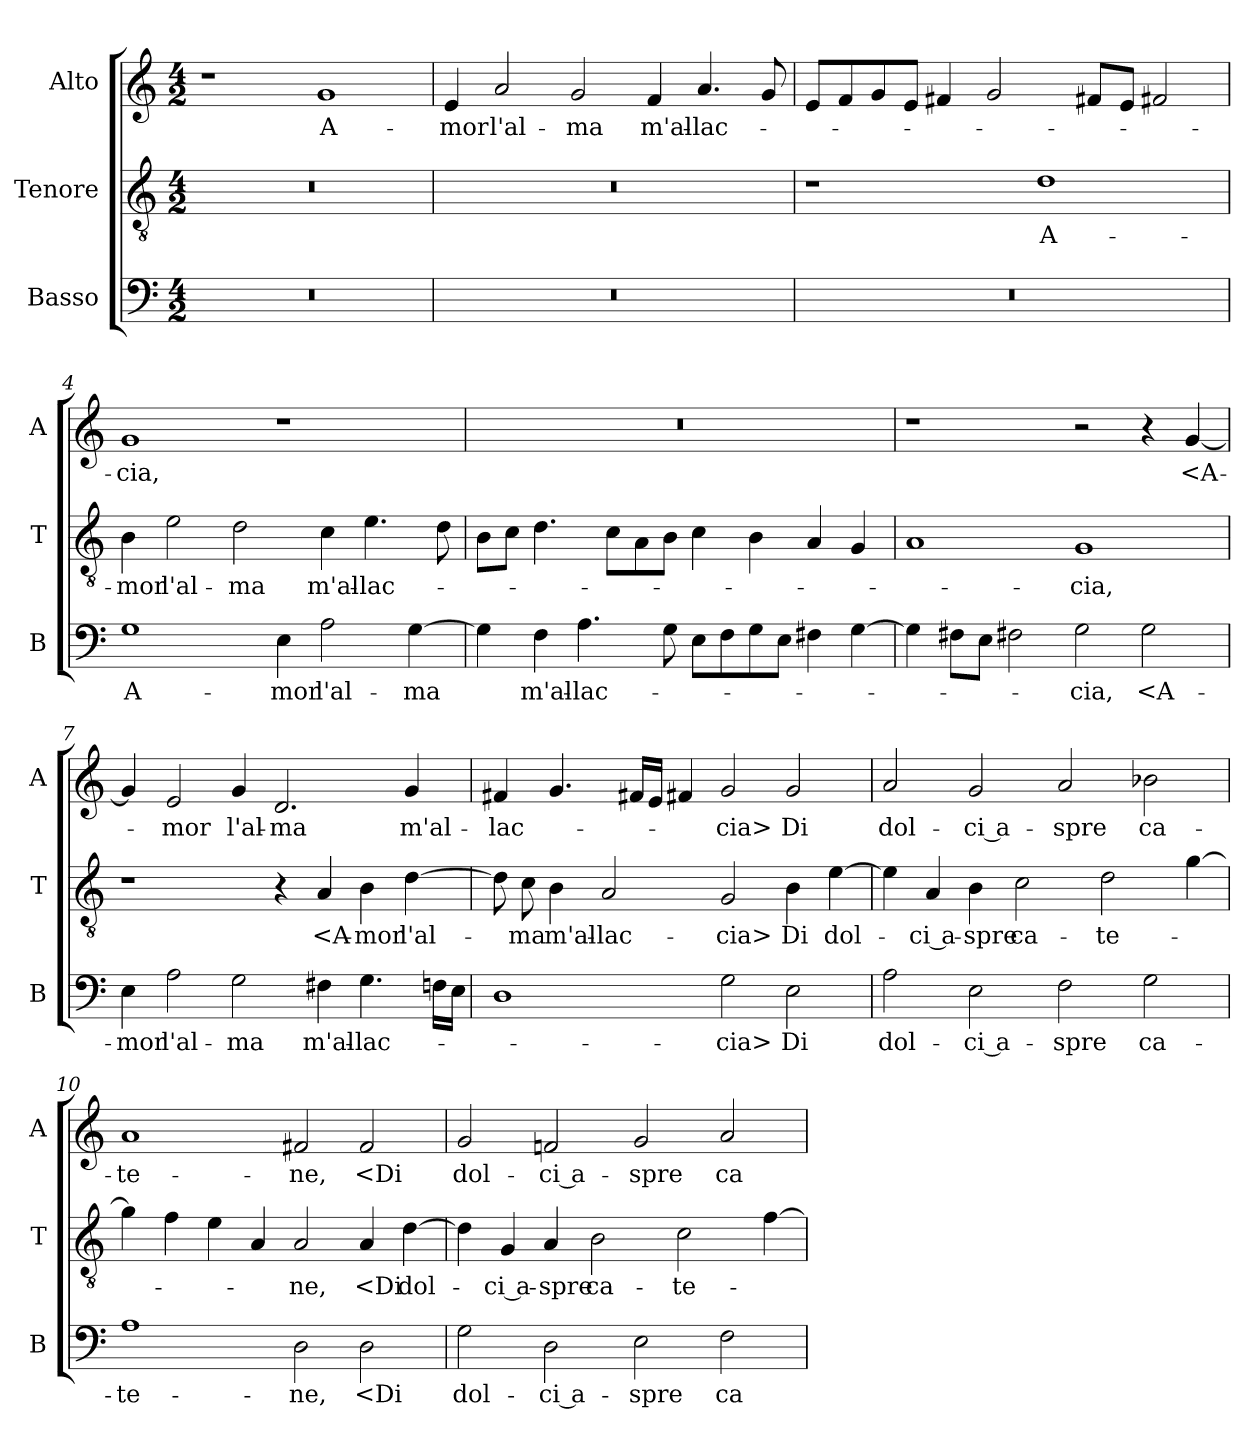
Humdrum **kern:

**kern	**text	**kern	**text	**kern	**text
*part3	*part3	*part2	*part2	*part1	*part1
*staff3	*staff3	*staff2	*staff2	*staff1	*staff1
*I"Basso	*	*I"Tenore	*	*I"Alto	*
*I'B	*	*I'T	*	*I'A	*
*clefF4	*	*clefGv2	*	*clefG2	*
*k[]	*	*k[]	*	*k[]	*
*M4/2	*	*M4/2	*	*M4/2	*
=1	=1	=1	=1	=1	=1
0r	.	0r	.	1r	.
.	.	.	.	1g	A-
=2	=2	=2	=2	=2	=2
0r	.	0r	.	4e	-mor
.	.	.	.	2a	l'al-
.	.	.	.	2g	-ma
.	.	.	.	4f	m'al-
.	.	.	.	4.a	-lac-
.	.	.	.	8g	.
=3	=3	=3	=3	=3	=3
0r	.	1r	.	8eL	.
.	.	.	.	8f	.
.	.	.	.	8g	.
.	.	.	.	8eJ	.
.	.	.	.	4f#X	.
.	.	.	.	2g	.
.	.	1d	A-	.	.
.	.	.	.	8f#XL	.
.	.	.	.	8eJ	.
.	.	.	.	2f#X	.
=4	=4	=4	=4	=4	=4
1G	A-	4B	-mor	1g	-cia,
.	.	2e	l'al-	.	.
.	.	2d	-ma	.	.
4E	-mor	.	.	1r	.
2A	l'al-	4c	m'al-	.	.
.	.	4.e	-lac-	.	.
[4G	-ma	.	.	.	.
.	.	8d	.	.	.
=5	=5	=5	=5	=5	=5
4G]	.	8BL	.	0r	.
.	.	8cJ	.	.	.
4F	m'al-	4.d	.	.	.
4.A	-lac-	.	.	.	.
.	.	8cL	.	.	.
.	.	8A	.	.	.
8G	.	8BJ	.	.	.
8EL	.	4c	.	.	.
8F	.	.	.	.	.
8G	.	4B	.	.	.
8EJ	.	.	.	.	.
4F#X	.	4A	.	.	.
[4G	.	4G	.	.	.
=6	=6	=6	=6	=6	=6
4G]	.	1A	.	1r	.
8F#XL	.	.	.	.	.
8EJ	.	.	.	.	.
2F#X	.	.	.	.	.
2G	-cia,	1G	-cia,	2r	.
2G	<A-	.	.	4r	.
.	.	.	.	[4g	<A-
=7	=7	=7	=7	=7	=7
4E	-mor	1r	.	4g]	.
2A	l'al-	.	.	2e	-mor
2G	-ma	.	.	4g	l'al-
.	.	4r	.	2.d	-ma
4F#X	m'al-	4A	<A-	.	.
4.G	-lac-	4B	-mor	.	.
.	.	[4d	l'al-	4g	m'al-
16FnLL	.	.	.	.	.
16EJJ	.	.	.	.	.
=8	=8	=8	=8	=8	=8
1D	.	8d]	.	4f#X	-lac-
.	.	8c	-ma	.	.
.	.	4B	m'al-	4.g	.
.	.	2A	-lac-	.	.
.	.	.	.	16f#XLL	.
.	.	.	.	16eJJ	.
.	.	.	.	4f#X	.
2G	-cia>	2G	-cia>	2g	-cia>
2E	Di	4B	Di	2g	Di
.	.	[4e	dol-	.	.
=9	=9	=9	=9	=9	=9
2A	dol-	4e]	.	2a	dol-
.	.	4A	-ci a-	.	.
2E	-ci a-	4B	-spre	2g	-ci a-
.	.	2c	ca-	.	.
2F	-spre	.	.	2a	-spre
.	.	2d	-te-	.	.
2G	ca-	.	.	2b-X	ca-
.	.	[4g	.	.	.
=10	=10	=10	=10	=10	=10
1A	-te-	4g]	.	1a	-te-
.	.	4f	.	.	.
.	.	4e	.	.	.
.	.	4A	.	.	.
2D	-ne,	2A	-ne,	2f#X	-ne,
2D	<Di	4A	<Di	2f#	<Di
.	.	[4d	dol-	.	.
=11	=11	=11	=11	=11	=11
2G	dol-	4d]	.	2g	dol-
.	.	4G	-ci a-	.	.
2D	-ci a-	4A	-spre	2fn	-ci a-
.	.	2B	ca-	.	.
2E	-spre	.	.	2g	-spre
.	.	2c	-te-	.	.
2F	ca-	.	.	2a	ca-
.	.	[4f	.	.	.
=	=	=	=	=	=
*-	*-	*-	*-	*-	*-
